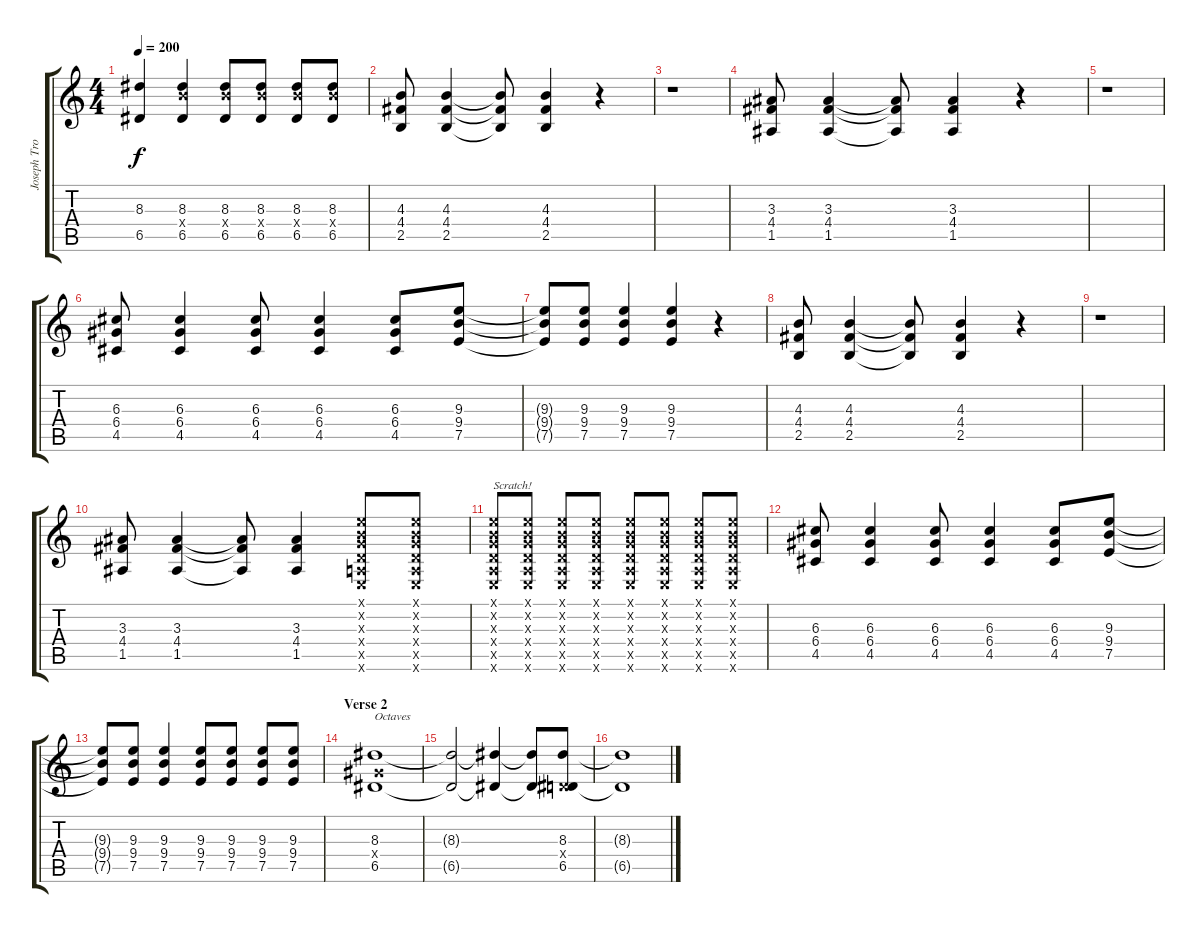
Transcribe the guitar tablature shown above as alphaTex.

\track ("Joseph Trohman (Lead Guitar)" "Joseph Tro") {instrument distortionguitar}
\staff {score tabs}
\tuning (E4 B3 G3 D3 A2 E2) {hide}
\ts (4 4)
\tempo 200
\clef g2
\ks c
(8.3{t} 6.5{t}).4{dy f} (8.3 9.4{x} 6.5).4 (8.3 9.4{x} 6.5).8 (8.3 9.4{x} 6.5).8 (8.3 9.4{x} 6.5).8 (8.3 9.4{x} 6.5).8 |
(4.3 4.4 2.5).8 (4.3 4.4 2.5).4 (4.3{t} 4.4{t} 2.5{t}).8 (4.3 4.4 2.5).4 r.4 |
r.1 |
(3.3 4.4 1.5).8 (3.3 4.4 1.5).4 (3.3{t} 4.4{t} 1.5{t}).8 (3.3 4.4 1.5).4 r.4 |
r.1 |
(6.3 6.4 4.5).8 (6.3 6.4 4.5).4 (6.3 6.4 4.5).8 (6.3 6.4 4.5).4 (6.3 6.4 4.5).8 (9.3 9.4 7.5).8 |
(9.3{t} 9.4{t} 7.5{t}).8 (9.3 9.4 7.5).8 (9.3 9.4 7.5).4 (9.3 9.4 7.5).4 r.4 |
(4.3 4.4 2.5).8 (4.3 4.4 2.5).4 (4.3{t} 4.4{t} 2.5{t}).8 (4.3 4.4 2.5).4 r.4 |
r.1 |
(3.3 4.4 1.5).8 (3.3 4.4 1.5).4 (3.3{t} 4.4{t} 1.5{t}).8 (3.3 4.4 1.5).4 (0.1{x} 0.2{x} 0.3{x} 0.4{x} 0.5{x} 0.6{x}).8 (0.1{x} 0.2{x} 0.3{x} 0.4{x} 0.5{x} 0.6{x}).8 |
(0.1{x} 0.2{x} 0.3{x} 0.4{x} 0.5{x} 0.6{x}).8{txt "Scratch!"} (0.1{x} 0.2{x} 0.3{x} 0.4{x} 0.5{x} 0.6{x}).8 (0.1{x} 0.2{x} 0.3{x} 0.4{x} 0.5{x} 0.6{x}).8 (0.1{x} 0.2{x} 0.3{x} 0.4{x} 0.5{x} 0.6{x}).8 (0.1{x} 0.2{x} 0.3{x} 0.4{x} 0.5{x} 0.6{x}).8 (0.1{x} 0.2{x} 0.3{x} 0.4{x} 0.5{x} 0.6{x}).8 (0.1{x} 0.2{x} 0.3{x} 0.4{x} 0.5{x} 0.6{x}).8 (0.1{x} 0.2{x} 0.3{x} 0.4{x} 0.5{x} 0.6{x}).8 |
(6.3 6.4 4.5).8 (6.3 6.4 4.5).4 (6.3 6.4 4.5).8 (6.3 6.4 4.5).4 (6.3 6.4 4.5).8 (9.3 9.4 7.5).8 |
(9.3{t} 9.4{t} 7.5{t}).8 (9.3 9.4 7.5).8 (9.3 9.4 7.5).4 (9.3 9.4 7.5).8 (9.3 9.4 7.5).8 (9.3 9.4 7.5).8 (9.3 9.4 7.5).8 |
\section ("" "Verse 2")
(8.3 6.4{x} 6.5).1{txt "Octaves" volume 9} |
(8.3{t} 6.5{t}).2 (8.3{t} 6.5{t}).4 (8.3{t} 6.5{t}).8 (8.3 0.4{x} 6.5).8 |
(8.3{t} 6.5{t}).1
